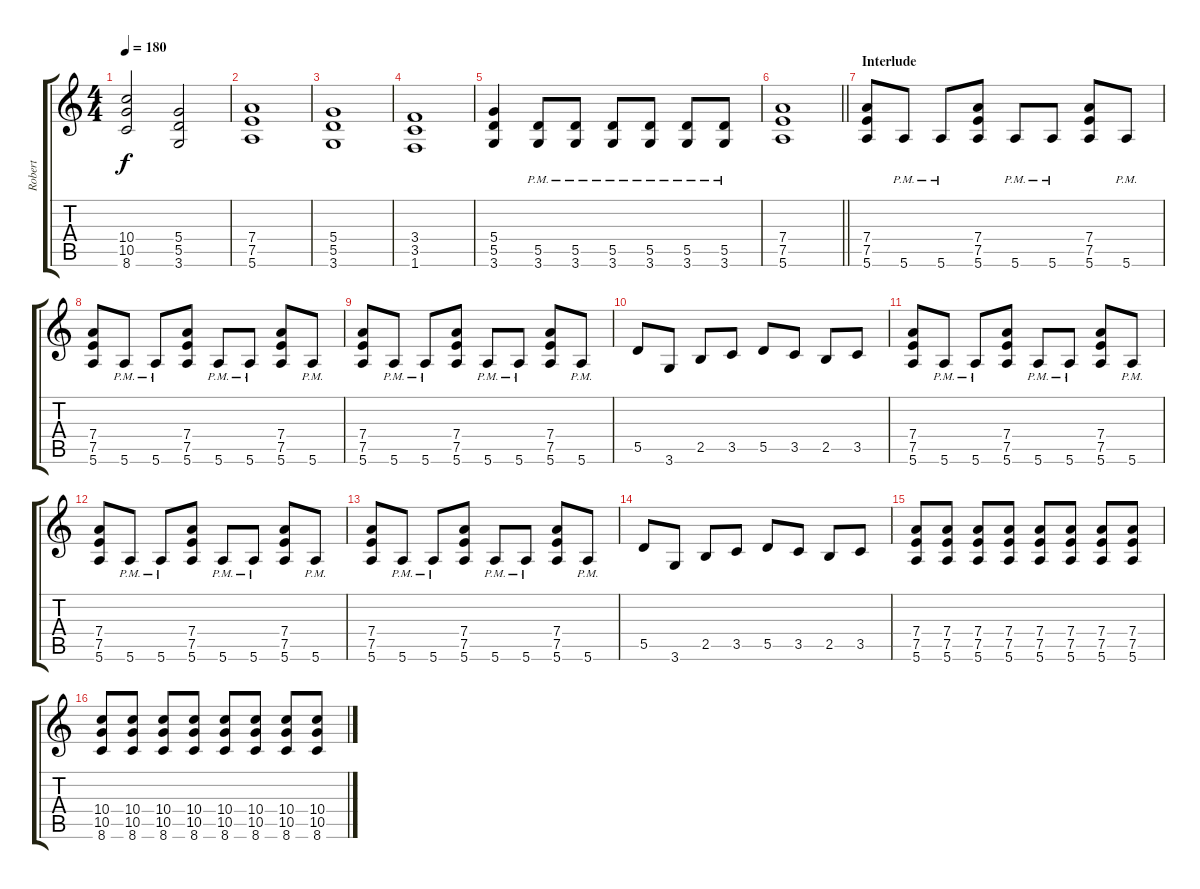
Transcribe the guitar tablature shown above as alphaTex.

\track ("Robert" "Robert") {instrument overdrivenguitar}
\staff {score tabs}
\tuning (E4 B3 G3 D3 A2 E2) {hide}
\ts (4 4)
\tempo 180
\clef g2
\ks c
(10.4 10.5 8.6).2{dy f} (5.4 5.5 3.6).2 |
(7.4 7.5 5.6).1 |
(5.4 5.5 3.6).1 |
(3.4 3.5 1.6).1 |
(5.4 5.5 3.6).4 (5.5{pm} 3.6{pm}).8 (5.5{pm} 3.6{pm}).8 (5.5{pm} 3.6{pm}).8 (5.5{pm} 3.6{pm}).8 (5.5{pm} 3.6{pm}).8 (5.5{pm} 3.6{pm}).8 |
\barLineRight lightlight
(7.4 7.5 5.6).1 |
\section ("" "Interlude")
(7.4 7.5 5.6).8{volume 12} 5.6{pm}.8 5.6{pm}.8 (7.4 7.5 5.6).8 5.6{pm}.8 5.6{pm}.8 (7.4 7.5 5.6).8 5.6{pm}.8 |
(7.4 7.5 5.6).8 5.6{pm}.8 5.6{pm}.8 (7.4 7.5 5.6).8 5.6{pm}.8 5.6{pm}.8 (7.4 7.5 5.6).8 5.6{pm}.8 |
(7.4 7.5 5.6).8 5.6{pm}.8 5.6{pm}.8 (7.4 7.5 5.6).8 5.6{pm}.8 5.6{pm}.8 (7.4 7.5 5.6).8 5.6{pm}.8 |
5.5.8 3.6.8 2.5.8 3.5.8 5.5.8 3.5.8 2.5.8 3.5.8 |
(7.4 7.5 5.6).8 5.6{pm}.8 5.6{pm}.8 (7.4 7.5 5.6).8 5.6{pm}.8 5.6{pm}.8 (7.4 7.5 5.6).8 5.6{pm}.8 |
(7.4 7.5 5.6).8 5.6{pm}.8 5.6{pm}.8 (7.4 7.5 5.6).8 5.6{pm}.8 5.6{pm}.8 (7.4 7.5 5.6).8 5.6{pm}.8 |
(7.4 7.5 5.6).8 5.6{pm}.8 5.6{pm}.8 (7.4 7.5 5.6).8 5.6{pm}.8 5.6{pm}.8 (7.4 7.5 5.6).8 5.6{pm}.8 |
5.5.8 3.6.8 2.5.8 3.5.8 5.5.8 3.5.8 2.5.8 3.5.8 |
(7.4 7.5 5.6).8 (7.4 7.5 5.6).8 (7.4 7.5 5.6).8 (7.4 7.5 5.6).8 (7.4 7.5 5.6).8 (7.4 7.5 5.6).8 (7.4 7.5 5.6).8 (7.4 7.5 5.6).8 |
(10.4 10.5 8.6).8 (10.4 10.5 8.6).8 (10.4 10.5 8.6).8 (10.4 10.5 8.6).8 (10.4 10.5 8.6).8 (10.4 10.5 8.6).8 (10.4 10.5 8.6).8 (10.4 10.5 8.6).8
